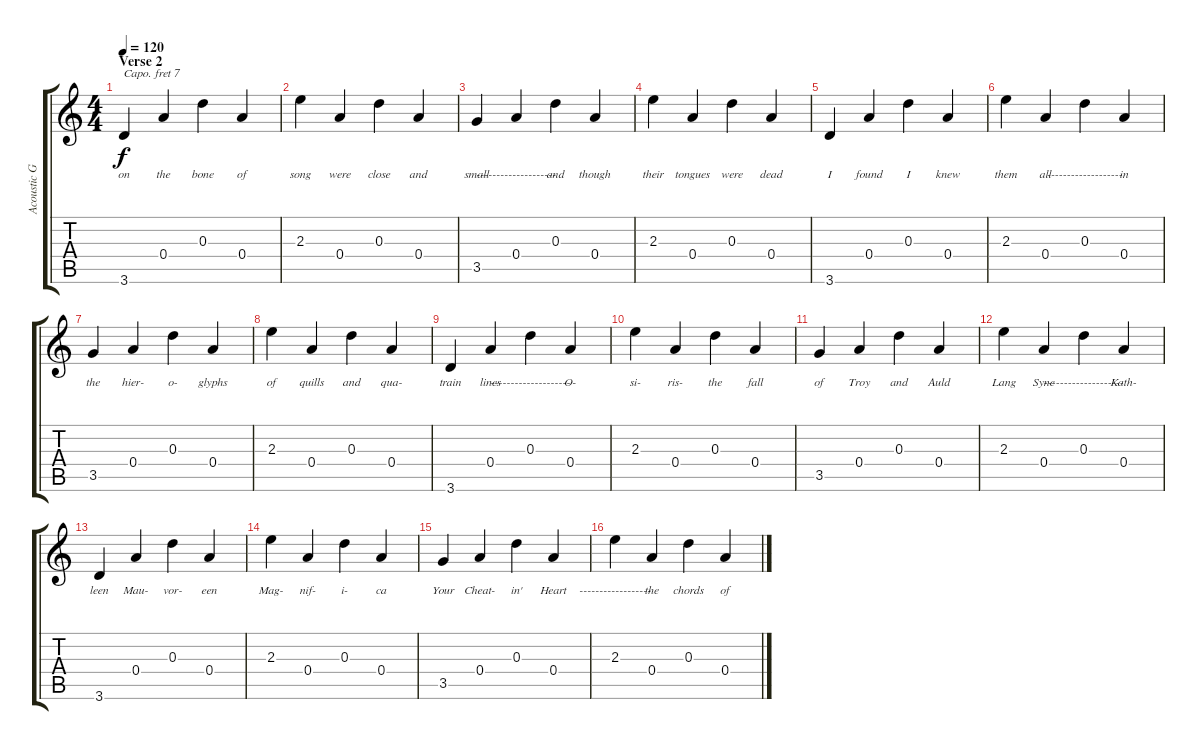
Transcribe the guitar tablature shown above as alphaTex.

\track ("Acoustic Guitar" "Acoustic G") {instrument acousticguitarsteel}
\staff {score tabs}
\capo 7
\tuning (E4 B3 G3 D3 A2 E2) {hide}
\ts (4 4)
\section ("" "Verse 2")
\tempo 120
\clef g2
\ks c
3.6.4{lyrics (0 "on") lyrics (1 "") lyrics (2 "") lyrics (3 "") lyrics (4 "") dy f} 0.4.4{lyrics (0 "the") lyrics (1 "") lyrics (2 "") lyrics (3 "") lyrics (4 "")} 0.3.4{lyrics (0 "bone") lyrics (1 "") lyrics (2 "") lyrics (3 "") lyrics (4 "")} 0.4.4{lyrics (0 "of") lyrics (1 "") lyrics (2 "") lyrics (3 "") lyrics (4 "")} |
2.3.4{lyrics (0 "song") lyrics (1 "") lyrics (2 "") lyrics (3 "") lyrics (4 "")} 0.4.4{lyrics (0 "were") lyrics (1 "") lyrics (2 "") lyrics (3 "") lyrics (4 "")} 0.3.4{lyrics (0 "close") lyrics (1 "") lyrics (2 "") lyrics (3 "") lyrics (4 "")} 0.4.4{lyrics (0 "and") lyrics (1 "") lyrics (2 "") lyrics (3 "") lyrics (4 "")} |
3.5.4{lyrics (0 "small") lyrics (1 "") lyrics (2 "") lyrics (3 "") lyrics (4 "")} 0.4.4{lyrics (0 "--------------------") lyrics (1 "") lyrics (2 "") lyrics (3 "") lyrics (4 "")} 0.3.4{lyrics (0 "and") lyrics (1 "") lyrics (2 "") lyrics (3 "") lyrics (4 "")} 0.4.4{lyrics (0 "though") lyrics (1 "") lyrics (2 "") lyrics (3 "") lyrics (4 "")} |
2.3.4{lyrics (0 "their") lyrics (1 "") lyrics (2 "") lyrics (3 "") lyrics (4 "")} 0.4.4{lyrics (0 "tongues") lyrics (1 "") lyrics (2 "") lyrics (3 "") lyrics (4 "")} 0.3.4{lyrics (0 "were") lyrics (1 "") lyrics (2 "") lyrics (3 "") lyrics (4 "")} 0.4.4{lyrics (0 "dead") lyrics (1 "") lyrics (2 "") lyrics (3 "") lyrics (4 "")} |
3.6.4{lyrics (0 "I") lyrics (1 "") lyrics (2 "") lyrics (3 "") lyrics (4 "")} 0.4.4{lyrics (0 "found") lyrics (1 "") lyrics (2 "") lyrics (3 "") lyrics (4 "")} 0.3.4{lyrics (0 "I") lyrics (1 "") lyrics (2 "") lyrics (3 "") lyrics (4 "")} 0.4.4{lyrics (0 "knew") lyrics (1 "") lyrics (2 "") lyrics (3 "") lyrics (4 "")} |
2.3.4{lyrics (0 "them") lyrics (1 "") lyrics (2 "") lyrics (3 "") lyrics (4 "")} 0.4.4{lyrics (0 "all") lyrics (1 "") lyrics (2 "") lyrics (3 "") lyrics (4 "")} 0.3.4{lyrics (0 "-------------------") lyrics (1 "") lyrics (2 "") lyrics (3 "") lyrics (4 "")} 0.4.4{lyrics (0 "in") lyrics (1 "") lyrics (2 "") lyrics (3 "") lyrics (4 "")} |
3.5.4{lyrics (0 "the") lyrics (1 "") lyrics (2 "") lyrics (3 "") lyrics (4 "")} 0.4.4{lyrics (0 "hier-") lyrics (1 "") lyrics (2 "") lyrics (3 "") lyrics (4 "")} 0.3.4{lyrics (0 "o-") lyrics (1 "") lyrics (2 "") lyrics (3 "") lyrics (4 "")} 0.4.4{lyrics (0 "glyphs") lyrics (1 "") lyrics (2 "") lyrics (3 "") lyrics (4 "")} |
2.3.4{lyrics (0 "of") lyrics (1 "") lyrics (2 "") lyrics (3 "") lyrics (4 "")} 0.4.4{lyrics (0 "quills") lyrics (1 "") lyrics (2 "") lyrics (3 "") lyrics (4 "")} 0.3.4{lyrics (0 "and") lyrics (1 "") lyrics (2 "") lyrics (3 "") lyrics (4 "")} 0.4.4{lyrics (0 "qua-") lyrics (1 "") lyrics (2 "") lyrics (3 "") lyrics (4 "")} |
3.6.4{lyrics (0 "train") lyrics (1 "") lyrics (2 "") lyrics (3 "") lyrics (4 "")} 0.4.4{lyrics (0 "lines") lyrics (1 "") lyrics (2 "") lyrics (3 "") lyrics (4 "")} 0.3.4{lyrics (0 "--------------------") lyrics (1 "") lyrics (2 "") lyrics (3 "") lyrics (4 "")} 0.4.4{lyrics (0 "O-") lyrics (1 "") lyrics (2 "") lyrics (3 "") lyrics (4 "")} |
2.3.4{lyrics (0 "si-") lyrics (1 "") lyrics (2 "") lyrics (3 "") lyrics (4 "")} 0.4.4{lyrics (0 "ris-") lyrics (1 "") lyrics (2 "") lyrics (3 "") lyrics (4 "")} 0.3.4{lyrics (0 "the") lyrics (1 "") lyrics (2 "") lyrics (3 "") lyrics (4 "")} 0.4.4{lyrics (0 "fall") lyrics (1 "") lyrics (2 "") lyrics (3 "") lyrics (4 "")} |
3.5.4{lyrics (0 "of") lyrics (1 "") lyrics (2 "") lyrics (3 "") lyrics (4 "")} 0.4.4{lyrics (0 "Troy") lyrics (1 "") lyrics (2 "") lyrics (3 "") lyrics (4 "")} 0.3.4{lyrics (0 "and") lyrics (1 "") lyrics (2 "") lyrics (3 "") lyrics (4 "")} 0.4.4{lyrics (0 "Auld") lyrics (1 "") lyrics (2 "") lyrics (3 "") lyrics (4 "")} |
2.3.4{lyrics (0 "Lang") lyrics (1 "") lyrics (2 "") lyrics (3 "") lyrics (4 "")} 0.4.4{lyrics (0 "Syne") lyrics (1 "") lyrics (2 "") lyrics (3 "") lyrics (4 "")} 0.3.4{lyrics (0 "--------------------") lyrics (1 "") lyrics (2 "") lyrics (3 "") lyrics (4 "")} 0.4.4{lyrics (0 "Kath-") lyrics (1 "") lyrics (2 "") lyrics (3 "") lyrics (4 "")} |
3.6.4{lyrics (0 "leen") lyrics (1 "") lyrics (2 "") lyrics (3 "") lyrics (4 "")} 0.4.4{lyrics (0 "Mau-") lyrics (1 "") lyrics (2 "") lyrics (3 "") lyrics (4 "")} 0.3.4{lyrics (0 "vor-") lyrics (1 "") lyrics (2 "") lyrics (3 "") lyrics (4 "")} 0.4.4{lyrics (0 "een") lyrics (1 "") lyrics (2 "") lyrics (3 "") lyrics (4 "")} |
2.3.4{lyrics (0 "Mag-") lyrics (1 "") lyrics (2 "") lyrics (3 "") lyrics (4 "")} 0.4.4{lyrics (0 "nif-") lyrics (1 "") lyrics (2 "") lyrics (3 "") lyrics (4 "")} 0.3.4{lyrics (0 "i-") lyrics (1 "") lyrics (2 "") lyrics (3 "") lyrics (4 "")} 0.4.4{lyrics (0 "ca") lyrics (1 "") lyrics (2 "") lyrics (3 "") lyrics (4 "")} |
3.5.4{lyrics (0 "Your") lyrics (1 "") lyrics (2 "") lyrics (3 "") lyrics (4 "")} 0.4.4{lyrics (0 "Cheat-") lyrics (1 "") lyrics (2 "") lyrics (3 "") lyrics (4 "")} 0.3.4{lyrics (0 "in'") lyrics (1 "") lyrics (2 "") lyrics (3 "") lyrics (4 "")} 0.4.4{lyrics (0 "Heart") lyrics (1 "") lyrics (2 "") lyrics (3 "") lyrics (4 "")} |
2.3.4{lyrics (0 "------------------") lyrics (1 "") lyrics (2 "") lyrics (3 "") lyrics (4 "")} 0.4.4{lyrics (0 "the") lyrics (1 "") lyrics (2 "") lyrics (3 "") lyrics (4 "")} 0.3.4{lyrics (0 "chords") lyrics (1 "") lyrics (2 "") lyrics (3 "") lyrics (4 "")} 0.4.4{lyrics (0 "of") lyrics (1 "") lyrics (2 "") lyrics (3 "") lyrics (4 "")}
